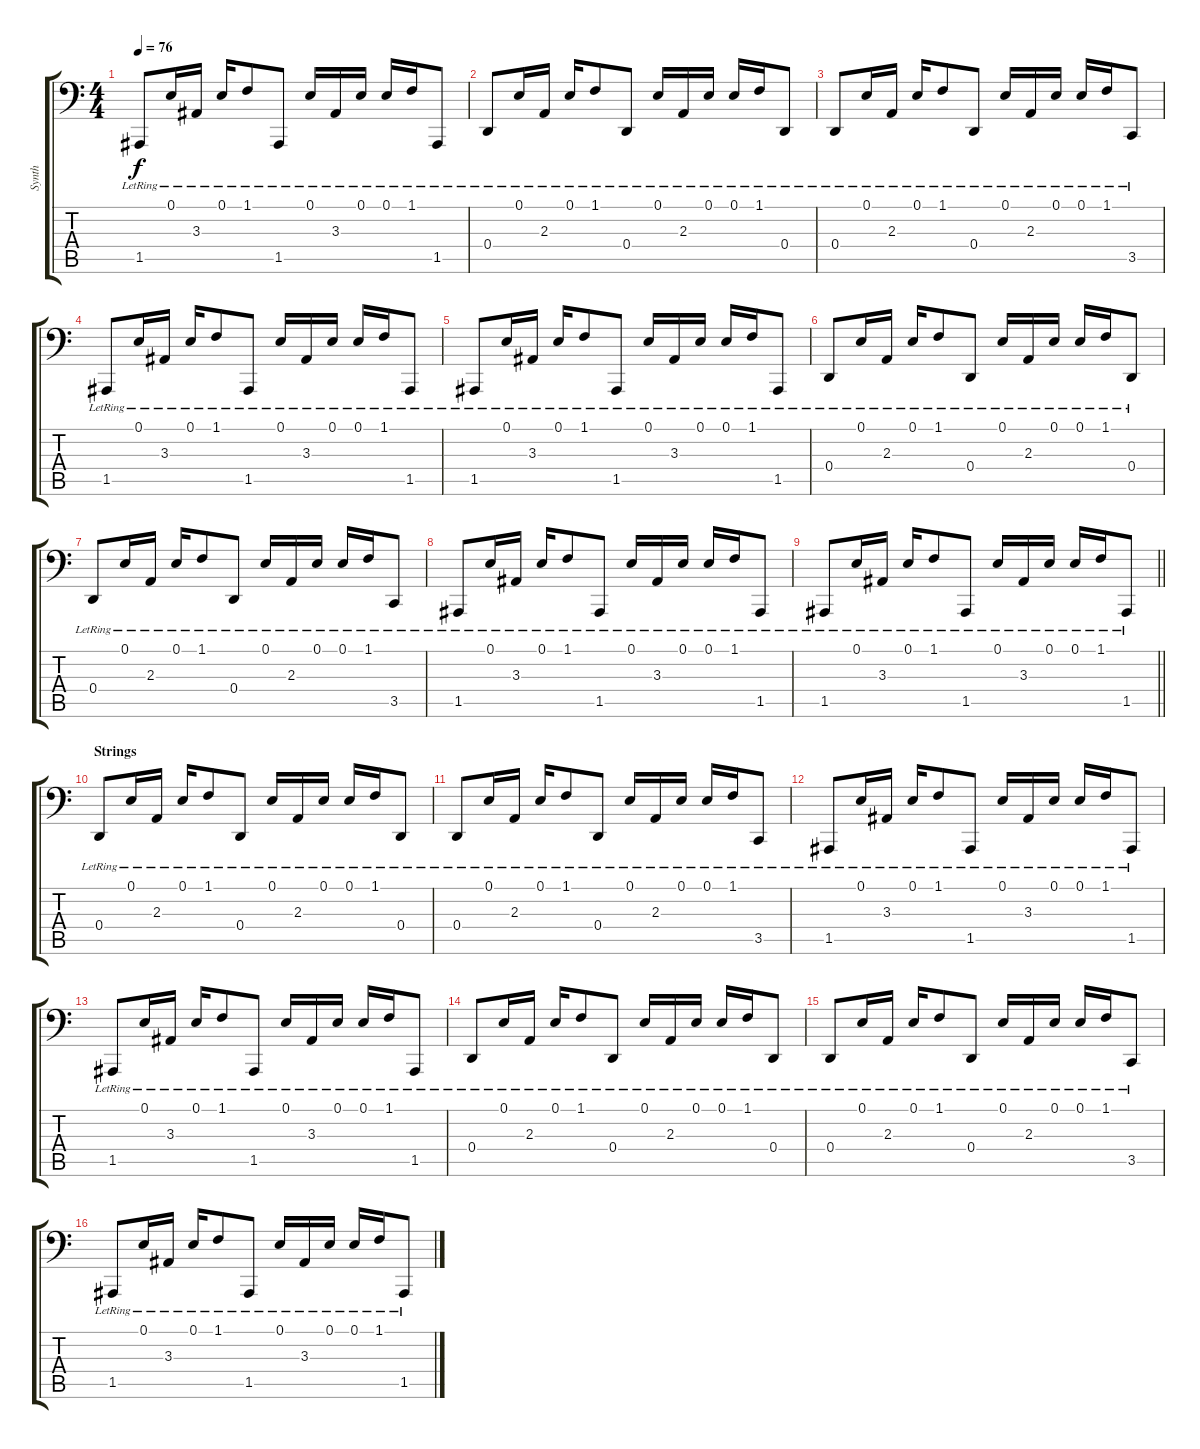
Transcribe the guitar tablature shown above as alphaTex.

\track ("Synth" "Synth") {instrument clavinet}
\staff {score tabs}
\tuning (E3 B2 G2 D2 A1 E1) {hide}
\ts (4 4)
\tempo 76
\clef f4
\ks c
1.5{lr}.8{dy f} 0.1{lr}.16 3.3{lr}.16 0.1{lr}.16 1.1{lr}.8 1.5{lr}.8 0.1{lr}.16 3.3{lr}.16 0.1{lr}.16 0.1{lr}.16 1.1{lr}.16 1.5{lr}.8 |
0.4{lr}.8 0.1{lr}.16 2.3{lr}.16 0.1{lr}.16 1.1{lr}.8 0.4{lr}.8 0.1{lr}.16 2.3{lr}.16 0.1{lr}.16 0.1{lr}.16 1.1{lr}.16 0.4{lr}.8 |
0.4{lr}.8 0.1{lr}.16 2.3{lr}.16 0.1{lr}.16 1.1{lr}.8 0.4{lr}.8 0.1{lr}.16 2.3{lr}.16 0.1{lr}.16 0.1{lr}.16 1.1{lr}.16 3.5{lr}.8 |
1.5{lr}.8 0.1{lr}.16 3.3{lr}.16 0.1{lr}.16 1.1{lr}.8 1.5{lr}.8 0.1{lr}.16 3.3{lr}.16 0.1{lr}.16 0.1{lr}.16 1.1{lr}.16 1.5{lr}.8 |
1.5{lr}.8 0.1{lr}.16 3.3{lr}.16 0.1{lr}.16 1.1{lr}.8 1.5{lr}.8 0.1{lr}.16 3.3{lr}.16 0.1{lr}.16 0.1{lr}.16 1.1{lr}.16 1.5{lr}.8 |
0.4{lr}.8 0.1{lr}.16 2.3{lr}.16 0.1{lr}.16 1.1{lr}.8 0.4{lr}.8 0.1{lr}.16 2.3{lr}.16 0.1{lr}.16 0.1{lr}.16 1.1{lr}.16 0.4{lr}.8 |
0.4{lr}.8 0.1{lr}.16 2.3{lr}.16 0.1{lr}.16 1.1{lr}.8 0.4{lr}.8 0.1{lr}.16 2.3{lr}.16 0.1{lr}.16 0.1{lr}.16 1.1{lr}.16 3.5{lr}.8 |
1.5{lr}.8 0.1{lr}.16 3.3{lr}.16 0.1{lr}.16 1.1{lr}.8 1.5{lr}.8 0.1{lr}.16 3.3{lr}.16 0.1{lr}.16 0.1{lr}.16 1.1{lr}.16 1.5{lr}.8 |
\barLineRight lightlight
1.5{lr}.8 0.1{lr}.16 3.3{lr}.16 0.1{lr}.16 1.1{lr}.8 1.5{lr}.8 0.1{lr}.16 3.3{lr}.16 0.1{lr}.16 0.1{lr}.16 1.1{lr}.16 1.5{lr}.8 |
\section ("" "Strings")
0.4{lr}.8 0.1{lr}.16 2.3{lr}.16 0.1{lr}.16 1.1{lr}.8 0.4{lr}.8 0.1{lr}.16 2.3{lr}.16 0.1{lr}.16 0.1{lr}.16 1.1{lr}.16 0.4{lr}.8 |
0.4{lr}.8 0.1{lr}.16 2.3{lr}.16 0.1{lr}.16 1.1{lr}.8 0.4{lr}.8 0.1{lr}.16 2.3{lr}.16 0.1{lr}.16 0.1{lr}.16 1.1{lr}.16 3.5{lr}.8 |
1.5{lr}.8 0.1{lr}.16 3.3{lr}.16 0.1{lr}.16 1.1{lr}.8 1.5{lr}.8 0.1{lr}.16 3.3{lr}.16 0.1{lr}.16 0.1{lr}.16 1.1{lr}.16 1.5{lr}.8 |
1.5{lr}.8 0.1{lr}.16 3.3{lr}.16 0.1{lr}.16 1.1{lr}.8 1.5{lr}.8 0.1{lr}.16 3.3{lr}.16 0.1{lr}.16 0.1{lr}.16 1.1{lr}.16 1.5{lr}.8 |
0.4{lr}.8 0.1{lr}.16 2.3{lr}.16 0.1{lr}.16 1.1{lr}.8 0.4{lr}.8 0.1{lr}.16 2.3{lr}.16 0.1{lr}.16 0.1{lr}.16 1.1{lr}.16 0.4{lr}.8 |
0.4{lr}.8 0.1{lr}.16 2.3{lr}.16 0.1{lr}.16 1.1{lr}.8 0.4{lr}.8 0.1{lr}.16 2.3{lr}.16 0.1{lr}.16 0.1{lr}.16 1.1{lr}.16 3.5{lr}.8 |
1.5{lr}.8 0.1{lr}.16 3.3{lr}.16 0.1{lr}.16 1.1{lr}.8 1.5{lr}.8 0.1{lr}.16 3.3{lr}.16 0.1{lr}.16 0.1{lr}.16 1.1{lr}.16 1.5{lr}.8
